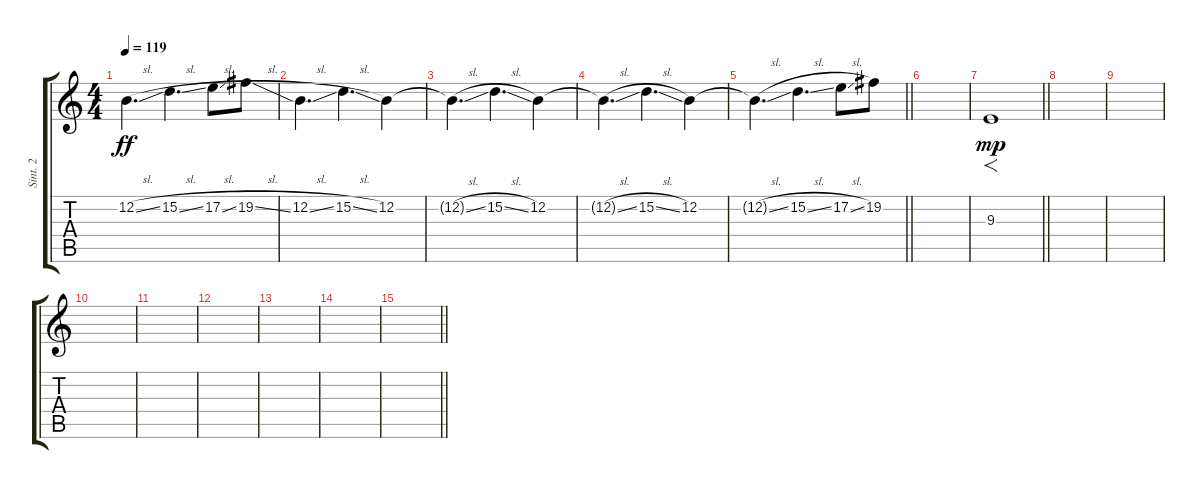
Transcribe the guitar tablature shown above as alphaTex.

\track ("Sint. 2" "Sint. 2") {instrument pad2warm}
\staff {score tabs}
\tuning (E4 B3 G3 D3 A2 E2) {hide}
\ts (4 4)
\tempo 119
\clef g2
\ks c
12.2{sl t}.4{d dy ff} 15.2{sl}.4{d} 17.2{sl}.8 19.2{sl}.8 |
12.2{sl}.4{d} 15.2{sl}.4{d} 12.2.4 |
12.2{sl t}.4{d} 15.2{sl}.4{d} 12.2.4 |
12.2{sl t}.4{d} 15.2{sl}.4{d} 12.2.4 |
\barLineRight lightlight
12.2{sl t}.4{d} 15.2{sl}.4{d} 17.2{sl}.8 19.2.8 |
|
\barLineRight lightlight
9.3.1{f dy mp instrument lead8bassandlead} |
|
|
|
|
|
|
|
\barLineRight lightlight
